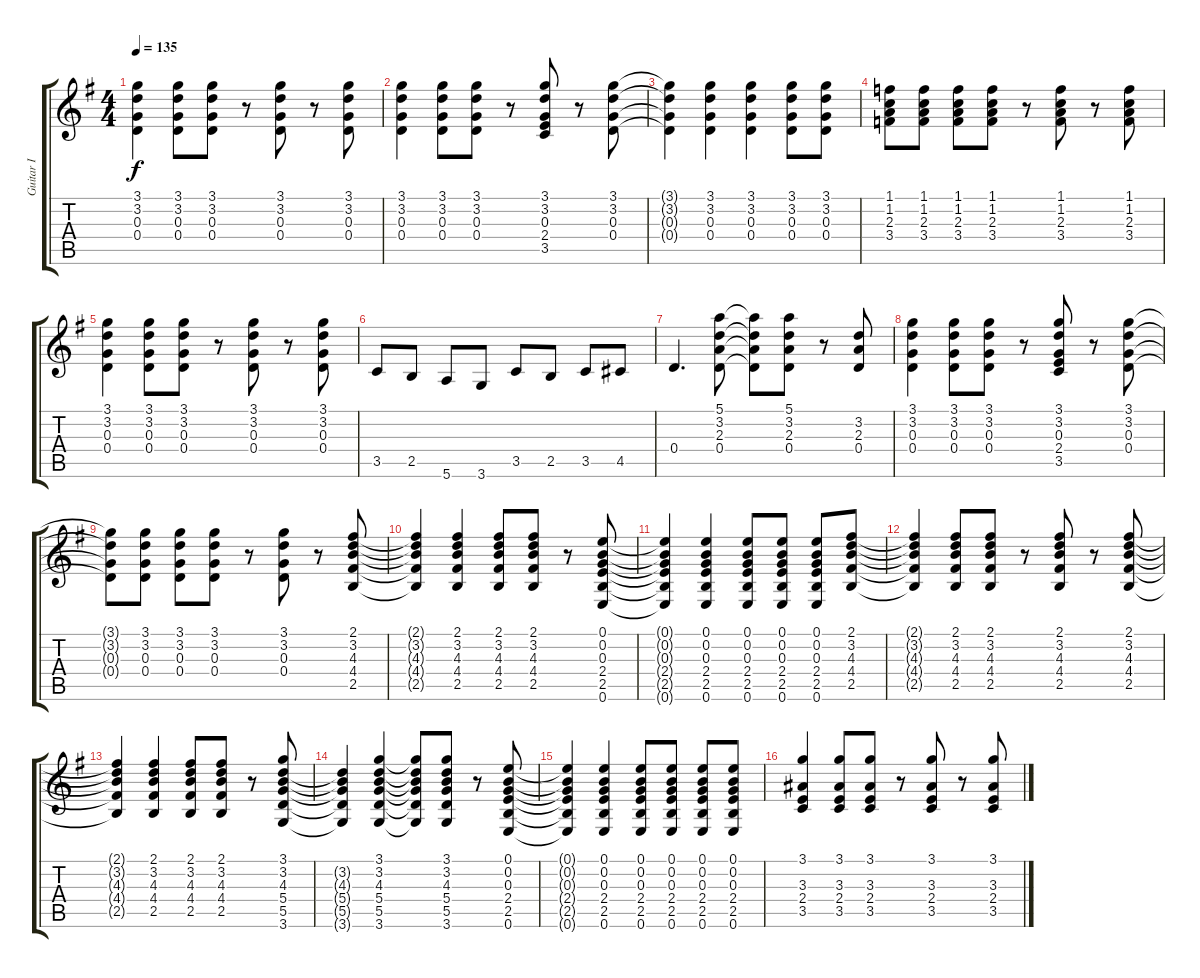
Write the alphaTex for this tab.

\track ("Guitar I" "Guitar I") {instrument electricguitarclean}
\staff {score tabs}
\tuning (E4 B3 G3 D3 A2 E2) {hide}
\ts (4 4)
\tempo 135
\clef g2
\ks g
(3.1 3.2 0.3 0.4).4{dy f} (3.1 3.2 0.3 0.4).8 (3.1 3.2 0.3 0.4).8 r.8 (3.1 3.2 0.3 0.4).8 r.8 (3.1 3.2 0.3 0.4).8 |
(3.1 3.2 0.3 0.4).4 (3.1 3.2 0.3 0.4).8 (3.1 3.2 0.3 0.4).8 r.8 (3.1 3.2 0.3 2.4 3.5).8 r.8 (3.1 3.2 0.3 0.4).8 |
(3.1{t} 3.2{t} 0.3{t} 0.4{t}).4 (3.1 3.2 0.3 0.4).4 (3.1 3.2 0.3 0.4).4 (3.1 3.2 0.3 0.4).8 (3.1 3.2 0.3 0.4).8 |
(1.1 1.2 2.3 3.4).8 (1.1 1.2 2.3 3.4).8 (1.1 1.2 2.3 3.4).8 (1.1 1.2 2.3 3.4).8 r.8 (1.1 1.2 2.3 3.4).8 r.8 (1.1 1.2 2.3 3.4).8 |
(3.1 3.2 0.3 0.4).4 (3.1 3.2 0.3 0.4).8 (3.1 3.2 0.3 0.4).8 r.8 (3.1 3.2 0.3 0.4).8 r.8 (3.1 3.2 0.3 0.4).8 |
3.5.8 2.5.8 5.6.8 3.6.8 3.5.8 2.5.8 3.5.8 4.5.8 |
0.4.4{d} (5.1 3.2 2.3 0.4).8 (5.1{t} 3.2{t} 2.3{t} 0.4{t}).8 (5.1 3.2 2.3 0.4).8 r.8 (3.2 2.3 0.4).8 |
(3.1 3.2 0.3 0.4).4 (3.1 3.2 0.3 0.4).8 (3.1 3.2 0.3 0.4).8 r.8 (3.1 3.2 0.3 2.4 3.5).8 r.8 (3.1 3.2 0.3 0.4).8 |
(3.1{t} 3.2{t} 0.3{t} 0.4{t}).8 (3.1 3.2 0.3 0.4).8 (3.1 3.2 0.3 0.4).8 (3.1 3.2 0.3 0.4).8 r.8 (3.1 3.2 0.3 0.4).8 r.8 (2.1 3.2 4.3 4.4 2.5).8 |
(2.1{t} 3.2{t} 4.3{t} 4.4{t} 2.5{t}).4 (2.1 3.2 4.3 4.4 2.5).4 (2.1 3.2 4.3 4.4 2.5).8 (2.1 3.2 4.3 4.4 2.5).8 r.8 (0.1 0.2 0.3 2.4 2.5 0.6).8 |
(0.1{t} 0.2{t} 0.3{t} 2.4{t} 2.5{t} 0.6{t}).4 (0.1 0.2 0.3 2.4 2.5 0.6).4 (0.1 0.2 0.3 2.4 2.5 0.6).8 (0.1 0.2 0.3 2.4 2.5 0.6).8 (0.1 0.2 0.3 2.4 2.5 0.6).8 (2.1 3.2 4.3 4.4 2.5).8 |
(2.1{t} 3.2{t} 4.3{t} 4.4{t} 2.5{t}).4 (2.1 3.2 4.3 4.4 2.5).8 (2.1 3.2 4.3 4.4 2.5).8 r.8 (2.1 3.2 4.3 4.4 2.5).8 r.8 (2.1 3.2 4.3 4.4 2.5).8 |
(2.1{t} 3.2{t} 4.3{t} 4.4{t} 2.5{t}).4 (2.1 3.2 4.3 4.4 2.5).4 (2.1 3.2 4.3 4.4 2.5).8 (2.1 3.2 4.3 4.4 2.5).8 r.8 (3.1 3.2 4.3 5.4 5.5 3.6).8 |
(3.2{t} 4.3{t} 5.4{t} 5.5{t} 3.6{t}).4 (3.1 3.2 4.3 5.4 5.5 3.6).4 (3.1{t} 3.2{t} 4.3{t} 5.4{t} 5.5{t} 3.6{t}).8 (3.1 3.2 4.3 5.4 5.5 3.6).8 r.8 (0.1 0.2 0.3 2.4 2.5 0.6).8 |
(0.1{t} 0.2{t} 0.3{t} 2.4{t} 2.5{t} 0.6{t}).4 (0.1 0.2 0.3 2.4 2.5 0.6).4 (0.1 0.2 0.3 2.4 2.5 0.6).8 (0.1 0.2 0.3 2.4 2.5 0.6).8 (0.1 0.2 0.3 2.4 2.5 0.6).8 (0.1 0.2 0.3 2.4 2.5 0.6).8 |
(3.1 3.3 2.4 3.5).4 (3.1 3.3 2.4 3.5).8 (3.1 3.3 2.4 3.5).8 r.8 (3.1 3.3 2.4 3.5).8 r.8 (3.1 3.3 2.4 3.5).8
